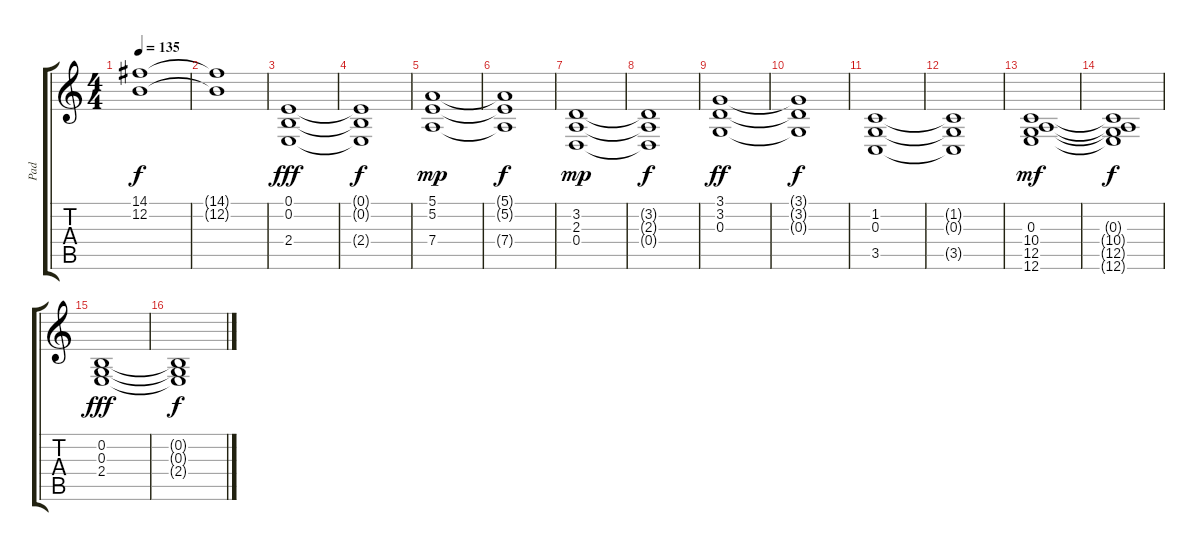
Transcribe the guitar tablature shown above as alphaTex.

\track ("Pad" "Pad") {instrument fx7echoes}
\staff {score tabs}
\tuning (E4 B3 G3 D3 A2 E2) {hide}
\ts (4 4)
\tempo 135
\clef g2
\ks c
(14.1 12.2).1{dy f} |
(14.1{t} 12.2{t}).1 |
(0.1 0.2 2.4).1{dy fff volume 16} |
(0.1{t} 0.2{t} 2.4{t}).1{dy f} |
(5.1 5.2 7.4).1{dy mp} |
(5.1{t} 5.2{t} 7.4{t}).1{dy f} |
(3.2 2.3 0.4).1{dy mp} |
(3.2{t} 2.3{t} 0.4{t}).1{dy f} |
(3.1 3.2 0.3).1{dy ff} |
(3.1{t} 3.2{t} 0.3{t}).1{dy f} |
(1.2 0.3 3.5).1 |
(1.2{t} 0.3{t} 3.5{t}).1 |
(0.3 10.4 12.5 12.6).1{dy mf} |
(0.3{t} 10.4{t} 12.5{t} 12.6{t}).1{dy f} |
(0.2 0.3 2.4).1{dy fff} |
(0.2{t} 0.3{t} 2.4{t}).1{dy f}
